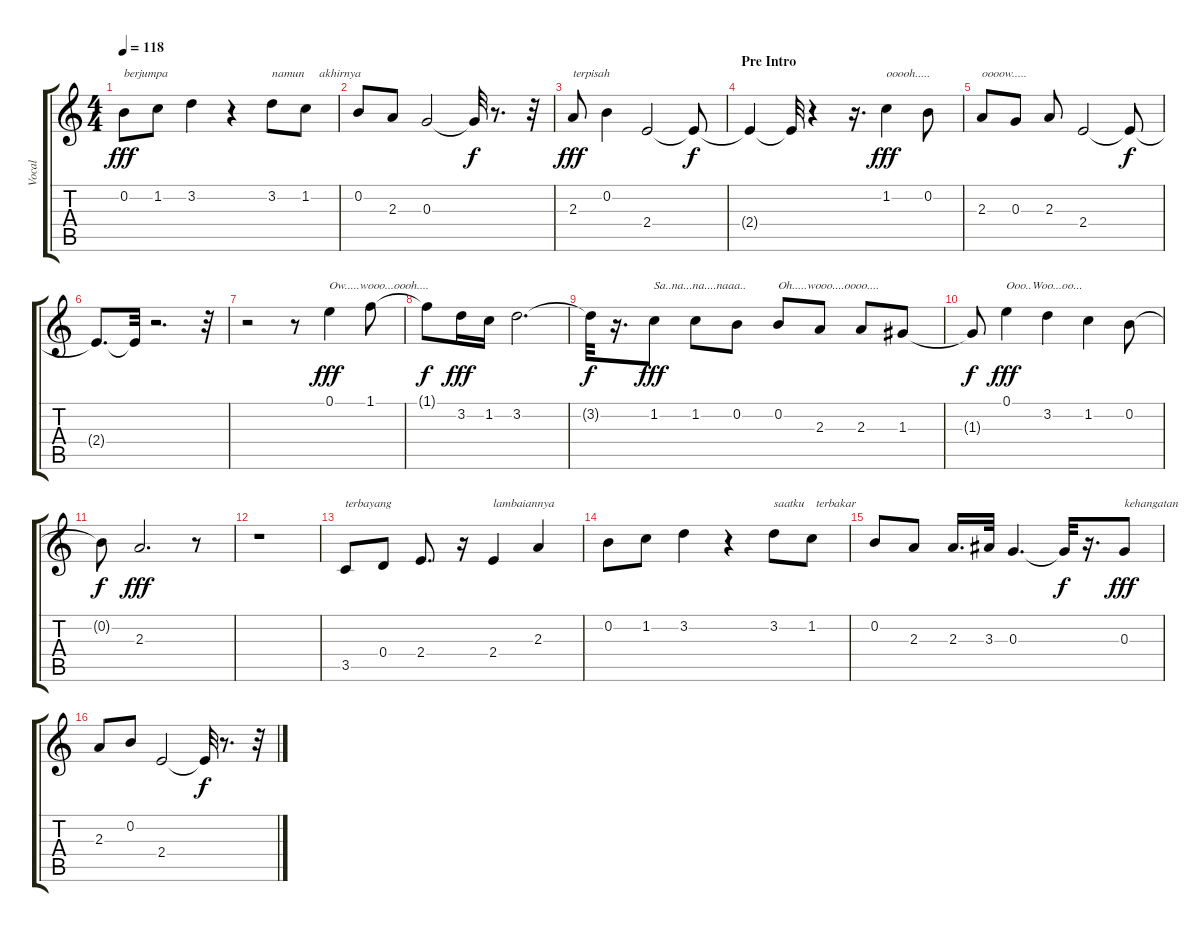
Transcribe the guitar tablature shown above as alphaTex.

\track ("Vocal" "Vocal") {instrument contrabass}
\staff {score tabs}
\tuning (E4 B3 G3 D3 A2 E2) {hide}
\ts (4 4)
\tempo 118
\clef g2
\ks c
0.2.8{txt "berjumpa" dy fff} 1.2.8 3.2.4 r.4 3.2.8{txt "namun     akhirnya"} 1.2.8 |
0.2.8 2.3.8 0.3.2 0.3{t}.32{dy f} r.8{d} r.32 |
2.3.8{txt "terpisah" dy fff} 0.2.4 2.4.2 2.4{t}.8{dy f} |
\section ("" "Pre Intro")
2.4{t}.4 2.4{t}.32 r.4 r.16{d} 1.2.4{txt "ooooh....." dy fff} 0.2.8 |
2.3.8{txt "oooow....."} 0.3.8 2.3.8 2.4.2 2.4{t}.8{dy f} |
2.4{t}.8{d} 2.4{t}.32 r.2{d} r.32 |
r.2 r.8 0.1.4{txt "Ow.....wooo...oooh...." dy fff} 1.1.8 |
1.1{t}.8{dy f} 3.2.16{dy fff} 1.2.16 3.2.2{d} |
3.2{t}.32{dy f} r.16{d} 1.2.8{txt "Sa..na...na....naaa.." dy fff} 1.2.8 0.2.8 0.2.8{txt "Oh.....wooo....oooo...."} 2.3.8 2.3.8 1.3.8 |
1.3{t}.8{dy f} 0.1.4{txt "Ooo..Woo...oo..." dy fff} 3.2.4 1.2.4 0.2.8 |
0.2{t}.8{dy f} 2.3.2{d dy fff} r.8 |
r.1 |
3.5.8{txt "terbayang "} 0.4.8 2.4.8{d} r.16 2.4.4{txt "lambaiannya"} 2.3.4 |
0.2.8 1.2.8 3.2.4 r.4 3.2.8{txt "saatku    terbakar"} 1.2.8 |
0.2.8 2.3.8 2.3.16{d} 3.3.32 0.3.4{d} 0.3{t}.32{dy f} r.16{d} 0.3.8{txt "kehangatan" dy fff} |
2.3.8 0.2.8 2.4.2 2.4{t}.32{dy f} r.8{d} r.32
